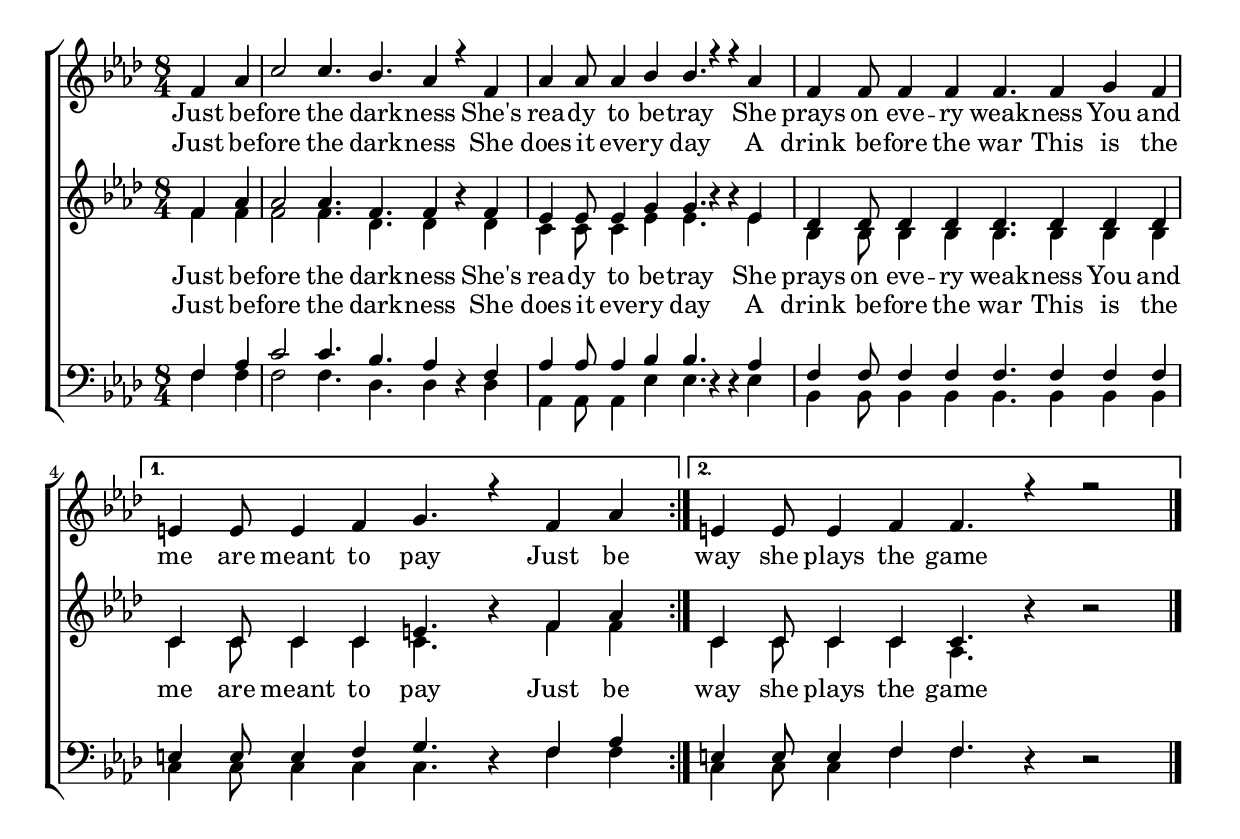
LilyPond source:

\version "2.23.82"

\include "global.ly"

lead = \relative c' {
  \global
  \repeat volta 2 {
    \partial 2 f4 aes | c2 c4. bes aes4 r4 f | aes aes8 aes4 bes bes4. r4 r4 aes | f f8 f4 f f4. f4 g f \break
    \alternative {
        { e4 e8 e4 f g4. r4 f aes | }
        { e4 e8 e4 f f4. r4 r2 \fine }
    }
  }
}

\include "global.ly"

soprano = \relative c' {
  \global
  \repeat volta 2 {
    \partial 2 f4 aes | aes2 aes4. f4. f4 r f | ees ees8 ees4 g g4. r4 r4 ees | des4 des8 des4 des des4. des4 des des \break
    \alternative {
      { c4 c8 c4 c e4. r4 f aes | }
      { c,4 c8 c4 c c4. r4 r2 \fine }
    }
  }
}

\include "global.ly"

alt = \relative c' {
  \global
  \repeat volta 2 {
    \partial 2 f4 f | f2 f4. des4. des4 r4 des | c c8 c4 ees4 ees4. r4 r ees | bes4 bes8 bes4 bes bes4. bes4 bes bes |
    \alternative {
      { c4 c8 c4 c c4. r4 f f | }
      { c4 c8 c4 c aes4. r4 r2 \fine}
    }
  }

}

\include "global.ly"

bass = \relative c  {
  \global
  \repeat volta 2 {
    \partial 2 f4 f | f2 f4. des4. des4 r des | aes4 aes8 aes4 ees'4 ees4. r4 r4 ees4 | bes4 bes8 bes4 bes bes4. bes4 bes bes | 

    \alternative {
      { c4 c8 c4 c4 c4. r4 f4 f | }
      { c4 c8 c4 f f4. r4 r 2 \fine }
    }
  }
}

\include "global.ly"


tenor = \relative c {
  \global
  \clef "bass"
  \repeat volta 2 {
    \partial 2 f4 aes | c2 c4. bes4. aes4 r4 f | aes4 aes8 aes4 bes4 bes4. r4 r4 aes | f4 f8 f4 f4 f4. f4 f4 f4 |
    \alternative {
      { e4 e8 e4 f g4. r4 f aes | }
      { e4 e8 e4 f f4. r4 r2 \fine }
    }
  }
}

\include "global.ly"

% Lyric = \lyricmode {

% 	\new Lyrics {
% }


Lyric = \lyricmode {
  <<
    {
        Just be -- fore the dark -- ness
        She's rea -- dy to be -- tray
        She prays on eve -- ry weak -- ness
        You and me are meant to pay
    }
    \new Lyrics {
        Just be -- fore the dark -- ness
        She does it eve -- ry day
        A drink be -- fore the war
        This is the

    }
  >>
  Just be way she plays the game
}


leadVoice = {
   \set Staff.midiMinimumVolume = #0.8
   \set Staff.midiMaximumVolume = #1.0
   % \set Staff.midiInstrument = "lead 3 (calliope)"
   % \set Staff.midiInstrument = "choir aahs"
   \set Staff.midiInstrument = "lead 4 (chiff)"
   % \set Staff.midiInstrument = "fx 6 (goblins)"

}

backVoice = {
   \set Staff.midiMinimumVolume = #0.3
   \set Staff.midiMaximumVolume = #0.4
   \set Staff.midiInstrument = "pad 1 (new age)"
}



\header {
  % title = "Title"
  % composer = "Composer"
  % arranger = "Arranger"
  % tagline = "Библиотека Adeptus Chorus"
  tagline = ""
}

\book {
  \bookOutputSuffix "Choir"
  \paper {
     indent = 0     % don't indent first system
  }
  % \markup \vspace #3


  \score {
    \midi {
      \tempo 4 = 140
    }
    \layout {
      \context {
        \Staff
        \RemoveAllEmptyStaves
        \consists Keep_alive_together_engraver
      }
    }

  \new ChoirStaff <<
    \new Staff = "L" <<
      \new Voice = "lead" << {\voiceOne \lead }  >>
    >>

    \new Lyrics \lyricsto "lead" { \Lyric }

    \new Staff = "SA" \with {\consists Merge_rests_engraver} <<
      \new Voice = "soprano" << {\voiceOne \soprano }  >>
      \new Voice = "alt" << {\voiceTwo \alt }  >>
    >>

    \new Lyrics \lyricsto "soprano" { \Lyric }

    \new Staff = "TB" \with {\consists Merge_rests_engraver} <<
      \new Voice = "tenor" << {\voiceOne \tenor }  >>
      \new Voice = "bass" << {\voiceTwo \bass }  >>
    >>
  >>
  }
}

\book {
  \bookOutputSuffix "Tenor"
  \score {
    \midi { 
    }
  \unfoldRepeats {
    \new StaffGroup <<
      \new Voice = "Lead" << {
        \global
        \backVoice
        \lead
      } >>
      \new Voice = "Soprano" << {
        \global
        \backVoice
        \soprano
      } >>
      \new Voice = "alt" << {
        \global
        \backVoice
        \alt
      } >>
      \new Voice = "tenor" << {
        \global
        \leadVoice
        \tenor
      } >>
      \new Voice = "bass" << {
        \global
        \backVoice
        \bass
      } >>
    >>
    }
  }
}



